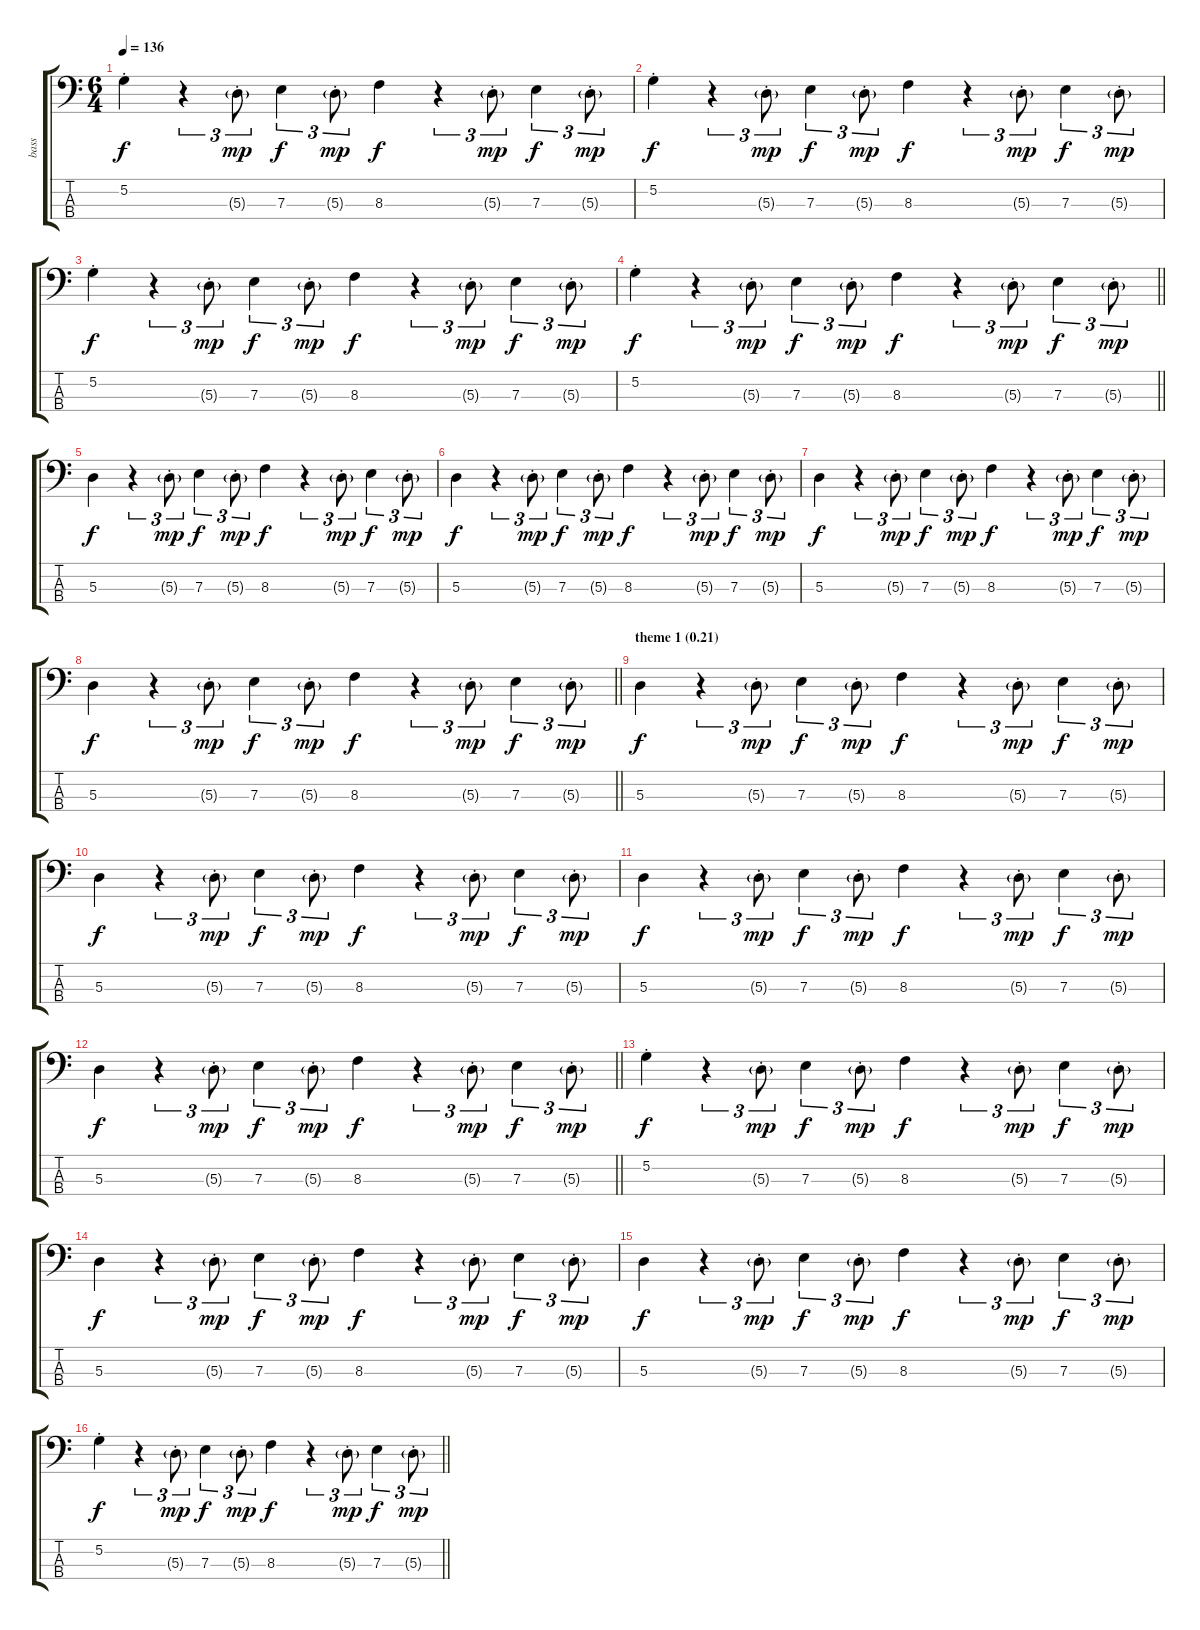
\track ("bass" "bass") {instrument acousticbass}
\staff {score tabs}
\tuning (G2 D2 A1 E1) {hide}
\ts (6 4)
\tempo 136
\clef f4
\ks c
5.2{st}.4{dy f instrument acousticbass} r.4{tu (3 2)} 5.3{g st}.8{tu (3 2) dy mp} 7.3.4{tu (3 2) dy f} 5.3{g st}.8{tu (3 2) dy mp} 8.3.4{dy f} r.4{tu (3 2)} 5.3{g st}.8{tu (3 2) dy mp} 7.3.4{tu (3 2) dy f} 5.3{g st}.8{tu (3 2) dy mp} |
5.2{st}.4{dy f} r.4{tu (3 2)} 5.3{g st}.8{tu (3 2) dy mp} 7.3.4{tu (3 2) dy f} 5.3{g st}.8{tu (3 2) dy mp} 8.3.4{dy f} r.4{tu (3 2)} 5.3{g st}.8{tu (3 2) dy mp} 7.3.4{tu (3 2) dy f} 5.3{g st}.8{tu (3 2) dy mp} |
5.2{st}.4{dy f} r.4{tu (3 2)} 5.3{g st}.8{tu (3 2) dy mp} 7.3.4{tu (3 2) dy f} 5.3{g st}.8{tu (3 2) dy mp} 8.3.4{dy f} r.4{tu (3 2)} 5.3{g st}.8{tu (3 2) dy mp} 7.3.4{tu (3 2) dy f} 5.3{g st}.8{tu (3 2) dy mp} |
\barLineRight lightlight
5.2{st}.4{dy f} r.4{tu (3 2)} 5.3{g st}.8{tu (3 2) dy mp} 7.3.4{tu (3 2) dy f} 5.3{g st}.8{tu (3 2) dy mp} 8.3.4{dy f} r.4{tu (3 2)} 5.3{g st}.8{tu (3 2) dy mp} 7.3.4{tu (3 2) dy f} 5.3{g st}.8{tu (3 2) dy mp} |
5.3.4{dy f} r.4{tu (3 2)} 5.3{g st}.8{tu (3 2) dy mp} 7.3.4{tu (3 2) dy f} 5.3{g st}.8{tu (3 2) dy mp} 8.3.4{dy f} r.4{tu (3 2)} 5.3{g st}.8{tu (3 2) dy mp} 7.3.4{tu (3 2) dy f} 5.3{g st}.8{tu (3 2) dy mp} |
5.3.4{dy f} r.4{tu (3 2)} 5.3{g st}.8{tu (3 2) dy mp} 7.3.4{tu (3 2) dy f} 5.3{g st}.8{tu (3 2) dy mp} 8.3.4{dy f} r.4{tu (3 2)} 5.3{g st}.8{tu (3 2) dy mp} 7.3.4{tu (3 2) dy f} 5.3{g st}.8{tu (3 2) dy mp} |
5.3.4{dy f} r.4{tu (3 2)} 5.3{g st}.8{tu (3 2) dy mp} 7.3.4{tu (3 2) dy f} 5.3{g st}.8{tu (3 2) dy mp} 8.3.4{dy f} r.4{tu (3 2)} 5.3{g st}.8{tu (3 2) dy mp} 7.3.4{tu (3 2) dy f} 5.3{g st}.8{tu (3 2) dy mp} |
\barLineRight lightlight
5.3.4{dy f} r.4{tu (3 2)} 5.3{g st}.8{tu (3 2) dy mp} 7.3.4{tu (3 2) dy f} 5.3{g st}.8{tu (3 2) dy mp} 8.3.4{dy f} r.4{tu (3 2)} 5.3{g st}.8{tu (3 2) dy mp} 7.3.4{tu (3 2) dy f} 5.3{g st}.8{tu (3 2) dy mp} |
\section ("" "theme 1 (0.21)")
5.3.4{dy f} r.4{tu (3 2)} 5.3{g st}.8{tu (3 2) dy mp} 7.3.4{tu (3 2) dy f} 5.3{g st}.8{tu (3 2) dy mp} 8.3.4{dy f} r.4{tu (3 2)} 5.3{g st}.8{tu (3 2) dy mp} 7.3.4{tu (3 2) dy f} 5.3{g st}.8{tu (3 2) dy mp} |
5.3.4{dy f} r.4{tu (3 2)} 5.3{g st}.8{tu (3 2) dy mp} 7.3.4{tu (3 2) dy f} 5.3{g st}.8{tu (3 2) dy mp} 8.3.4{dy f} r.4{tu (3 2)} 5.3{g st}.8{tu (3 2) dy mp} 7.3.4{tu (3 2) dy f} 5.3{g st}.8{tu (3 2) dy mp} |
5.3.4{dy f} r.4{tu (3 2)} 5.3{g st}.8{tu (3 2) dy mp} 7.3.4{tu (3 2) dy f} 5.3{g st}.8{tu (3 2) dy mp} 8.3.4{dy f} r.4{tu (3 2)} 5.3{g st}.8{tu (3 2) dy mp} 7.3.4{tu (3 2) dy f} 5.3{g st}.8{tu (3 2) dy mp} |
\barLineRight lightlight
5.3.4{dy f} r.4{tu (3 2)} 5.3{g st}.8{tu (3 2) dy mp} 7.3.4{tu (3 2) dy f} 5.3{g st}.8{tu (3 2) dy mp} 8.3.4{dy f} r.4{tu (3 2)} 5.3{g st}.8{tu (3 2) dy mp} 7.3.4{tu (3 2) dy f} 5.3{g st}.8{tu (3 2) dy mp} |
5.2{st}.4{dy f} r.4{tu (3 2)} 5.3{g st}.8{tu (3 2) dy mp} 7.3.4{tu (3 2) dy f} 5.3{g st}.8{tu (3 2) dy mp} 8.3.4{dy f} r.4{tu (3 2)} 5.3{g st}.8{tu (3 2) dy mp} 7.3.4{tu (3 2) dy f} 5.3{g st}.8{tu (3 2) dy mp} |
5.3.4{dy f} r.4{tu (3 2)} 5.3{g st}.8{tu (3 2) dy mp} 7.3.4{tu (3 2) dy f} 5.3{g st}.8{tu (3 2) dy mp} 8.3.4{dy f} r.4{tu (3 2)} 5.3{g st}.8{tu (3 2) dy mp} 7.3.4{tu (3 2) dy f} 5.3{g st}.8{tu (3 2) dy mp} |
5.3.4{dy f} r.4{tu (3 2)} 5.3{g st}.8{tu (3 2) dy mp} 7.3.4{tu (3 2) dy f} 5.3{g st}.8{tu (3 2) dy mp} 8.3.4{dy f} r.4{tu (3 2)} 5.3{g st}.8{tu (3 2) dy mp} 7.3.4{tu (3 2) dy f} 5.3{g st}.8{tu (3 2) dy mp} |
\barLineRight lightlight
5.2{st}.4{dy f} r.4{tu (3 2)} 5.3{g st}.8{tu (3 2) dy mp} 7.3.4{tu (3 2) dy f} 5.3{g st}.8{tu (3 2) dy mp} 8.3.4{dy f} r.4{tu (3 2)} 5.3{g st}.8{tu (3 2) dy mp} 7.3.4{tu (3 2) dy f} 5.3{g st}.8{tu (3 2) dy mp}
